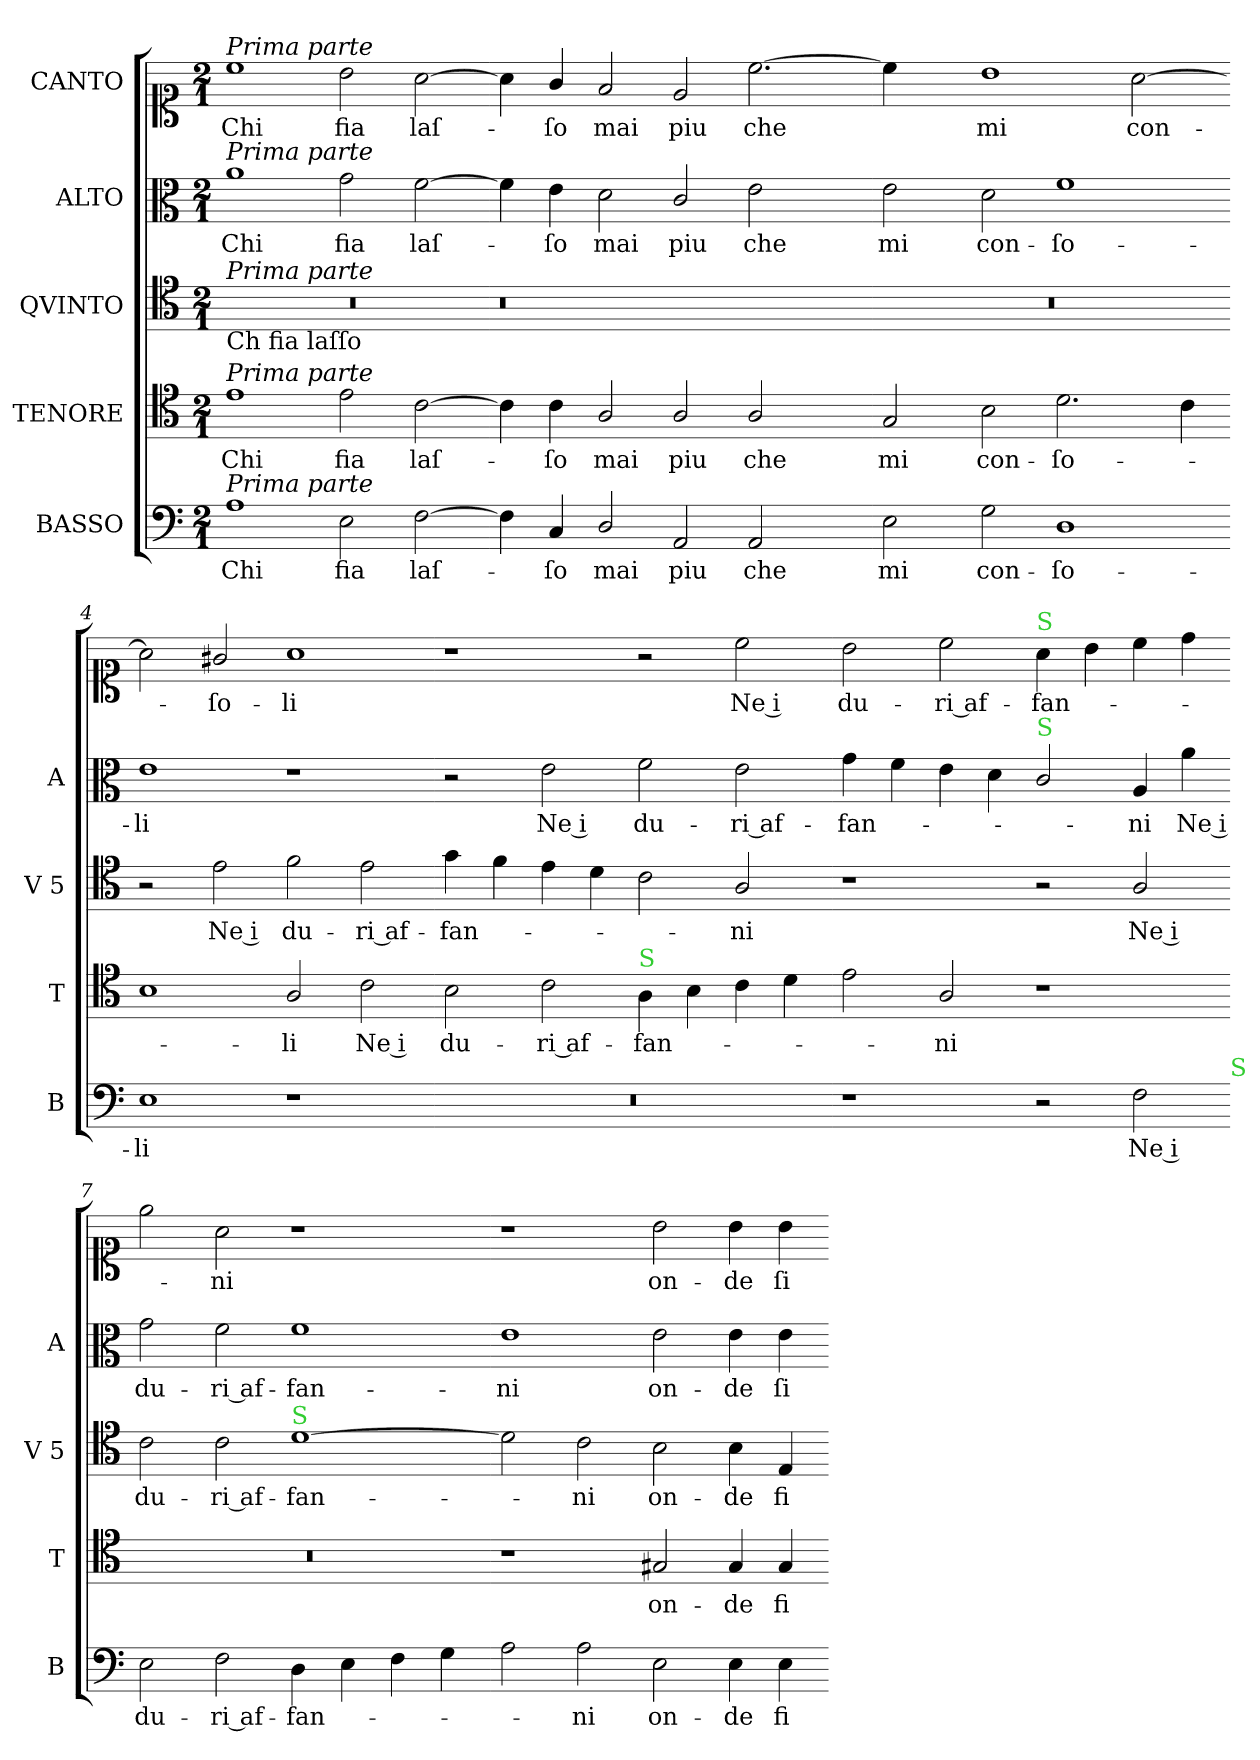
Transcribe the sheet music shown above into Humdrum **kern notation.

**kern	**text	**kern	**text	**kern	**text	**kern	**text	**kern	**text
*part5	*part5	*part4	*part4	*part3	*part3	*part2	*part2	*part1	*part1
*staff5	*staff5	*staff4	*staff4	*staff3	*staff3	*staff2	*staff2	*staff1	*staff1
*I"BASSO	*	*I"TENORE	*	*I"QVINTO	*	*I"ALTO	*	*I"CANTO	*
*I'B	*	*I'T	*	*I'V 5	*	*I'A	*	*	*
*clefF4	*	*clefC4	*	*clefC4	*	*clefC3	*	*clefC1	*
*k[]	*	*k[]	*	*k[]	*	*k[]	*	*k[]	*
*a:	*	*a:	*	*a:	*	*a:	*	*a:	*
*M2/1	*	*M2/1	*	*M2/1	*	*M2/1	*	*M2/1	*
=1	=1	=1	=1	=1	=1	=1	=1	=1	=1
!	!	!	!	!	!	!	!	!LO:TX:a:i:t=Prima parte	!
!	!	!	!	!	!	!LO:TX:a:i:t=Prima parte	!	!	!
!	!	!	!	!LO:TX:b:t=Ch fia laſſo	!	!	!	!	!
!	!	!	!	!LO:TX:a:i:t=Prima parte	!	!	!	!	!
!	!	!LO:TX:a:i:t=Prima parte	!	!	!	!	!	!	!
!LO:TX:a:i:t=Prima parte	!	!	!	!	!	!	!	!	!
1A	Chi	1e	Chi	0r	.	1a	Chi	1cc	Chi
2E\	fia	2e\	fia	.	.	2g\	fia	2b\	fia
[2F\	laſ-	[2c\	laſ-	.	.	[2f\	laſ-	[2a\	laſ-
=2-	=2-	=2-	=2-	=2-	=2-	=2-	=2-	=2-	=2-
4F\]	.	4c\]	.	0r	.	4f\]	.	4a\]	.
4C/	-ſo	4c\	-ſo	.	.	4e\	-ſo	4g/	-ſo
2D/	mai	2A/	mai	.	.	2d\	mai	2f/	mai
2AA/	piu	2A/	piu	.	.	2c/	piu	2e/	piu
2AA/	che	2A/	che	.	.	2e\	che	[2.cc\	che
4ryy	.	4ryy	.	4ryy	.	4ryy	.	.	.
=3-	=3-	=3-	=3-	=3-	=3-	=3-	=3-	=3-	=3-
2E\	mi	2G/	mi	0r	.	2e\	mi	4cc\]	.
.	.	.	.	.	.	.	.	4ryy	.
2G\	con-	2B\	con-	.	.	2d\	con-	1b	mi
1D	-ſo-	2.d\	-ſo-	.	.	1f	-ſo-	.	.
.	.	.	.	.	.	.	.	[2a\	con-
.	.	4c\	.	.	.	.	.	.	.
=4-	=4-	=4-	=4-	=4-	=4-	=4-	=4-	=4-	=4-
1E	-li	1B	.	2r	.	1e	-li	2a\]	.
.	.	.	.	2e\	Ne i	.	.	2g#X/	-ſo-
1r	.	2A/	-li	2f\	du-	1r	.	1a	-li
.	.	2c\	Ne i	2e\	-ri af-	.	.	.	.
=5-	=5-	=5-	=5-	=5-	=5-	=5-	=5-	=5-	=5-
0r	.	2B\	du-	4g\	-fan-	2r	.	1r	.
.	.	.	.	4f\	.	.	.	.	.
.	.	2c\	-ri af-	4e\	.	2e\	Ne i	.	.
.	.	.	.	4d\	.	.	.	.	.
!	!	!LO:TX:a:color=limegreen:t=S	!	!	!	!	!	!	!
.	.	4A\	-fan-	2c\	.	2f\	du-	2r	.
.	.	4B\	.	.	.	.	.	.	.
.	.	4c\	.	2A/	-ni	2e\	-ri af-	2cc\	Ne i
.	.	4d\	.	.	.	.	.	.	.
=6-	=6-	=6-	=6-	=6-	=6-	=6-	=6-	=6-	=6-
1r	.	2e\	.	1r	.	4g\	-fan-	2b\	du-
.	.	.	.	.	.	4f\	.	.	.
.	.	2A/	-ni	.	.	4e\	.	2cc\	-ri af-
.	.	.	.	.	.	4d\	.	.	.
!	!	!	!	!	!	!	!	!LO:TX:a:color=limegreen:t=S	!
!	!	!	!	!	!	!LO:TX:a:color=limegreen:t=S	!	!	!
2r	.	1r	.	2r	.	2c/	.	4a\	-fan-
.	.	.	.	.	.	.	.	4b\	.
!	!	!	!	!	!LO:LY:i	!	!	!	!
2F\	Ne i	.	.	2A/	Ne i	4A/	-ni	4cc\	.
.	.	.	.	.	.	4a\	Ne i	4dd\	.
!LO:TX:a:color=limegreen:t=S	!	!	!	!	!	!	!	!	!
=7-	=7-	=7-	=7-	=7-	=7-	=7-	=7-	=7-	=7-
!	!	!	!	!	!LO:LY:i	!	!	!	!
2E\	du-	0r	.	2c\	du-	2g\	du-	2ee\	.
!	!	!	!	!	!LO:LY:i	!	!	!	!
2F\	-ri af-	.	.	2c\	-ri af-	2f\	-ri af-	2a\	-ni
!	!	!	!	!LO:TX:a:color=limegreen:t=S	!	!	!	!	!
!	!	!	!	!	!LO:LY:i	!	!	!	!
4D\	-fan-	.	.	[1d	-fan-	1f	-fan-	1r	.
4E\	.	.	.	.	.	.	.	.	.
4F\	.	.	.	.	.	.	.	.	.
4G\	.	.	.	.	.	.	.	.	.
=8-	=8-	=8-	=8-	=8-	=8-	=8-	=8-	=8-	=8-
2A\	.	1r	.	2d]	.	1e	-ni	1r	.
!	!	!	!	!	!LO:LY:i	!	!	!	!
2A\	-ni	.	.	2c\	ni	.	.	.	.
2E\	on-	2G#X/	on-	2B\	on-	2e\	on-	2b\	on-
4E\	-de	4G#/	-de	4B\	-de	4e\	-de	4b\	-de
4E\	fi	4G#/	fi	4E/	fi	4e\	ſi	4b\	ſi
=-	=-	=-	=-	=-	=-	=-	=-	=-	=-
*-	*-	*-	*-	*-	*-	*-	*-	*-	*-
